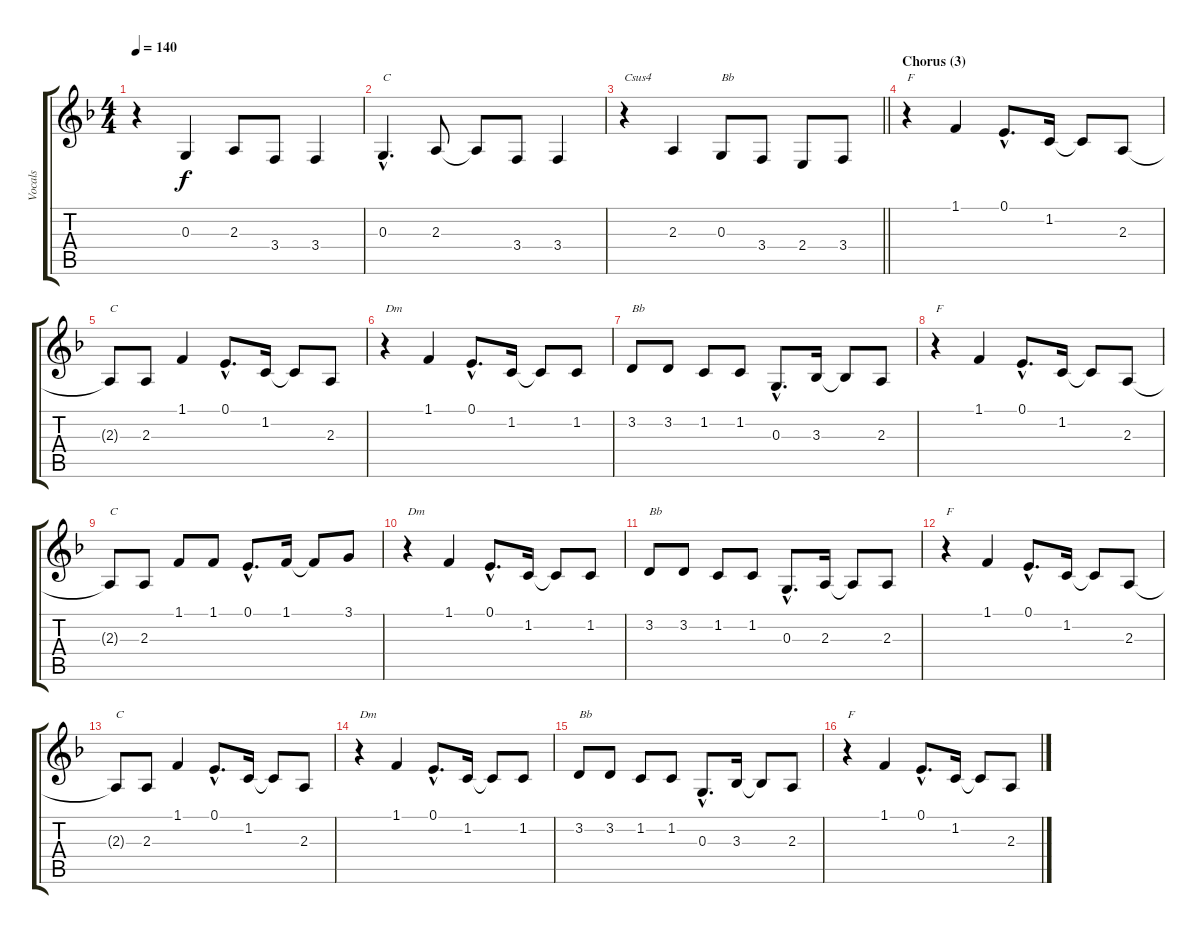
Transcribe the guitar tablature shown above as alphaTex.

\track ("Vocals" "Vocals") {instrument sopranosax}
\staff {score tabs}
\tuning (E4 B3 G3 D3 A2 E2) {hide}
\ts (4 4)
\tempo 140
\clef g2
\ks f
r.4{dy f} 0.3.4 2.3.8 3.4.8 3.4.4 |
0.3{hac}.4{d txt "C"} 2.3.8 2.3{t}.8 3.4.8 3.4.4 |
\barLineRight lightlight
r.4{txt "Csus4"} 2.3.4 0.3.8{txt "Bb"} 3.4.8 2.4.8 3.4.8 |
\section ("" "Chorus (3)")
r.4{txt "F"} 1.1.4 0.1{hac}.8{d} 1.2.16 1.2{t}.8 2.3.8 |
2.3{t}.8{txt "C"} 2.3.8 1.1.4 0.1{hac}.8{d} 1.2.16 1.2{t}.8 2.3.8 |
r.4{txt "Dm"} 1.1.4 0.1{hac}.8{d} 1.2.16 1.2{t}.8 1.2.8 |
3.2.8{txt "Bb"} 3.2.8 1.2.8 1.2.8 0.3{hac}.8{d} 3.3.16 3.3{t}.8 2.3.8 |
r.4{txt "F"} 1.1.4 0.1{hac}.8{d} 1.2.16 1.2{t}.8 2.3.8 |
2.3{t}.8{txt "C"} 2.3.8 1.1.8 1.1.8 0.1{hac}.8{d} 1.1.16 1.1{t}.8 3.1.8 |
r.4{txt "Dm"} 1.1.4 0.1{hac}.8{d} 1.2.16 1.2{t}.8 1.2.8 |
3.2.8{txt "Bb"} 3.2.8 1.2.8 1.2.8 0.3{hac}.8{d} 2.3.16 2.3{t}.8 2.3.8 |
r.4{txt "F"} 1.1.4 0.1{hac}.8{d} 1.2.16 1.2{t}.8 2.3.8 |
2.3{t}.8{txt "C"} 2.3.8 1.1.4 0.1{hac}.8{d} 1.2.16 1.2{t}.8 2.3.8 |
r.4{txt "Dm"} 1.1.4 0.1{hac}.8{d} 1.2.16 1.2{t}.8 1.2.8 |
3.2.8{txt "Bb"} 3.2.8 1.2.8 1.2.8 0.3{hac}.8{d} 3.3.16 3.3{t}.8 2.3.8 |
r.4{txt "F"} 1.1.4 0.1{hac}.8{d} 1.2.16 1.2{t}.8 2.3.8
